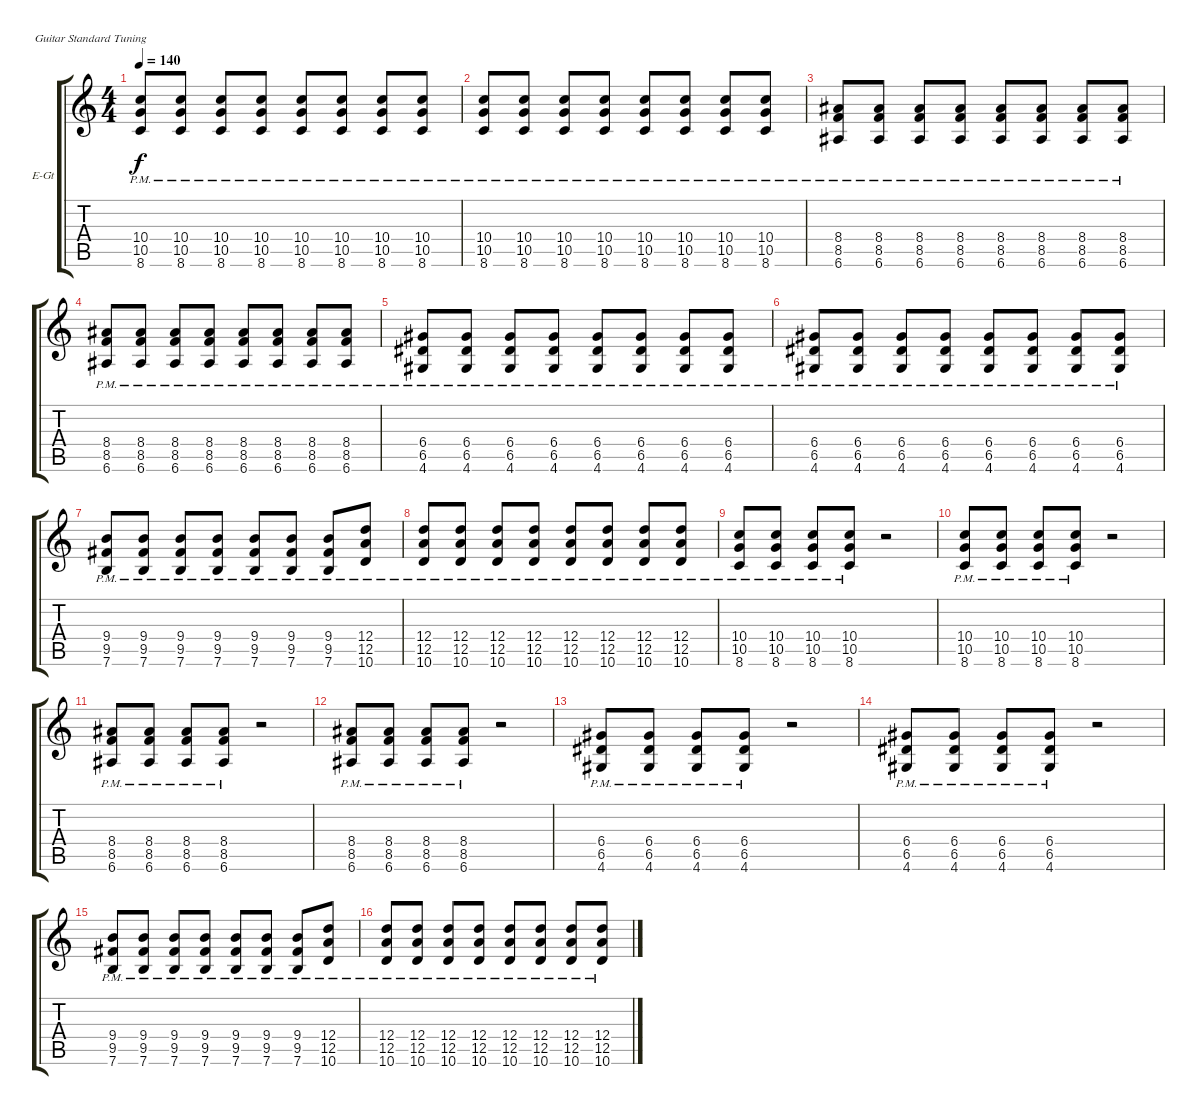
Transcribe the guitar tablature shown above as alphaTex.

\defaultSystemsLayout 4
\bracketExtendMode groupsimilarinstruments
\firstSystemTrackNameOrientation horizontal
\otherSystemsTrackNameOrientation horizontal
\track ("Electric Guitar" "E-Gt") {instrument distortionguitar}
\staff {score tabs}
\tuning (E4 B3 G3 D3 A2 E2)
\ts (4 4)
\tempo 140
\clef g2
\ks c
(8.6{pm} 10.5{pm} 10.4{pm}).8{dy f} (8.6{pm} 10.5{pm} 10.4{pm}).8 (8.6{pm} 10.5{pm} 10.4{pm}).8 (8.6{pm} 10.5{pm} 10.4{pm}).8 (8.6{pm} 10.5{pm} 10.4{pm}).8 (8.6{pm} 10.5{pm} 10.4{pm}).8 (8.6{pm} 10.5{pm} 10.4{pm}).8 (8.6{pm} 10.5{pm} 10.4{pm}).8 |
(8.6{pm} 10.5{pm} 10.4{pm}).8 (8.6{pm} 10.5{pm} 10.4{pm}).8 (8.6{pm} 10.5{pm} 10.4{pm}).8 (8.6{pm} 10.5{pm} 10.4{pm}).8 (8.6{pm} 10.5{pm} 10.4{pm}).8 (8.6{pm} 10.5{pm} 10.4{pm}).8 (8.6{pm} 10.5{pm} 10.4{pm}).8 (8.6{pm} 10.5{pm} 10.4{pm}).8 |
(6.6{pm} 8.5{pm} 8.4{pm}).8 (6.6{pm} 8.5{pm} 8.4{pm}).8 (6.6{pm} 8.5{pm} 8.4{pm}).8 (6.6{pm} 8.5{pm} 8.4{pm}).8 (6.6{pm} 8.5{pm} 8.4{pm}).8 (6.6{pm} 8.5{pm} 8.4{pm}).8 (6.6{pm} 8.5{pm} 8.4{pm}).8 (6.6{pm} 8.5{pm} 8.4{pm}).8 |
(6.6{pm} 8.5{pm} 8.4{pm}).8 (6.6{pm} 8.5{pm} 8.4{pm}).8 (6.6{pm} 8.5{pm} 8.4{pm}).8 (6.6{pm} 8.5{pm} 8.4{pm}).8 (6.6{pm} 8.5{pm} 8.4{pm}).8 (6.6{pm} 8.5{pm} 8.4{pm}).8 (6.6{pm} 8.5{pm} 8.4{pm}).8 (6.6{pm} 8.5{pm} 8.4{pm}).8 |
(4.6{pm} 6.5{pm} 6.4{pm}).8 (4.6{pm} 6.5{pm} 6.4{pm}).8 (4.6{pm} 6.5{pm} 6.4{pm}).8 (4.6{pm} 6.5{pm} 6.4{pm}).8 (4.6{pm} 6.5{pm} 6.4{pm}).8 (4.6{pm} 6.5{pm} 6.4{pm}).8 (4.6{pm} 6.5{pm} 6.4{pm}).8 (4.6{pm} 6.5{pm} 6.4{pm}).8 |
(4.6{pm} 6.5{pm} 6.4{pm}).8 (4.6{pm} 6.5{pm} 6.4{pm}).8 (4.6{pm} 6.5{pm} 6.4{pm}).8 (4.6{pm} 6.5{pm} 6.4{pm}).8 (4.6{pm} 6.5{pm} 6.4{pm}).8 (4.6{pm} 6.5{pm} 6.4{pm}).8 (4.6{pm} 6.5{pm} 6.4{pm}).8 (4.6{pm} 6.5{pm} 6.4{pm}).8 |
(7.6{pm} 9.5{pm} 9.4{pm}).8 (7.6{pm} 9.5{pm} 9.4{pm}).8 (7.6{pm} 9.5{pm} 9.4{pm}).8 (7.6{pm} 9.5{pm} 9.4{pm}).8 (7.6{pm} 9.5{pm} 9.4{pm}).8 (7.6{pm} 9.5{pm} 9.4{pm}).8 (7.6{pm} 9.5{pm} 9.4{pm}).8 (10.6{pm} 12.5{pm} 12.4{pm}).8 |
(10.6{pm} 12.5{pm} 12.4{pm}).8 (10.6{pm} 12.5{pm} 12.4{pm}).8 (10.6{pm} 12.5{pm} 12.4{pm}).8 (10.6{pm} 12.5{pm} 12.4{pm}).8 (10.6{pm} 12.5{pm} 12.4{pm}).8 (10.6{pm} 12.5{pm} 12.4{pm}).8 (10.6{pm} 12.5{pm} 12.4{pm}).8 (10.6{pm} 12.5{pm} 12.4{pm}).8 |
(8.6{pm} 10.5{pm} 10.4{pm}).8 (8.6{pm} 10.5{pm} 10.4{pm}).8 (8.6{pm} 10.5{pm} 10.4{pm}).8 (8.6{pm} 10.5{pm} 10.4{pm}).8 r.2 |
(8.6{pm} 10.5{pm} 10.4{pm}).8 (8.6{pm} 10.5{pm} 10.4{pm}).8 (8.6{pm} 10.5{pm} 10.4{pm}).8 (8.6{pm} 10.5{pm} 10.4{pm}).8 r.2 |
(6.6{pm} 8.5{pm} 8.4{pm}).8 (6.6{pm} 8.5{pm} 8.4{pm}).8 (6.6{pm} 8.5{pm} 8.4{pm}).8 (6.6{pm} 8.5{pm} 8.4{pm}).8 r.2 |
(6.6{pm} 8.5{pm} 8.4{pm}).8 (6.6{pm} 8.5{pm} 8.4{pm}).8 (6.6{pm} 8.5{pm} 8.4{pm}).8 (6.6{pm} 8.5{pm} 8.4{pm}).8 r.2 |
(4.6{pm} 6.5{pm} 6.4{pm}).8 (4.6{pm} 6.5{pm} 6.4{pm}).8 (4.6{pm} 6.5{pm} 6.4{pm}).8 (4.6{pm} 6.5{pm} 6.4{pm}).8 r.2 |
(4.6{pm} 6.5{pm} 6.4{pm}).8 (4.6{pm} 6.5{pm} 6.4{pm}).8 (4.6{pm} 6.5{pm} 6.4{pm}).8 (4.6{pm} 6.5{pm} 6.4{pm}).8 r.2 |
(7.6{pm} 9.5{pm} 9.4{pm}).8 (7.6{pm} 9.5{pm} 9.4{pm}).8 (7.6{pm} 9.5{pm} 9.4{pm}).8 (7.6{pm} 9.5{pm} 9.4{pm}).8 (7.6{pm} 9.5{pm} 9.4{pm}).8 (7.6{pm} 9.5{pm} 9.4{pm}).8 (7.6{pm} 9.5{pm} 9.4{pm}).8 (10.6{pm} 12.5{pm} 12.4{pm}).8 |
(10.6{pm} 12.5{pm} 12.4{pm}).8 (10.6{pm} 12.5{pm} 12.4{pm}).8 (10.6{pm} 12.5{pm} 12.4{pm}).8 (10.6{pm} 12.5{pm} 12.4{pm}).8 (10.6{pm} 12.5{pm} 12.4{pm}).8 (10.6{pm} 12.5{pm} 12.4{pm}).8 (10.6{pm} 12.5{pm} 12.4{pm}).8 (10.6{pm} 12.5{pm} 12.4{pm}).8
